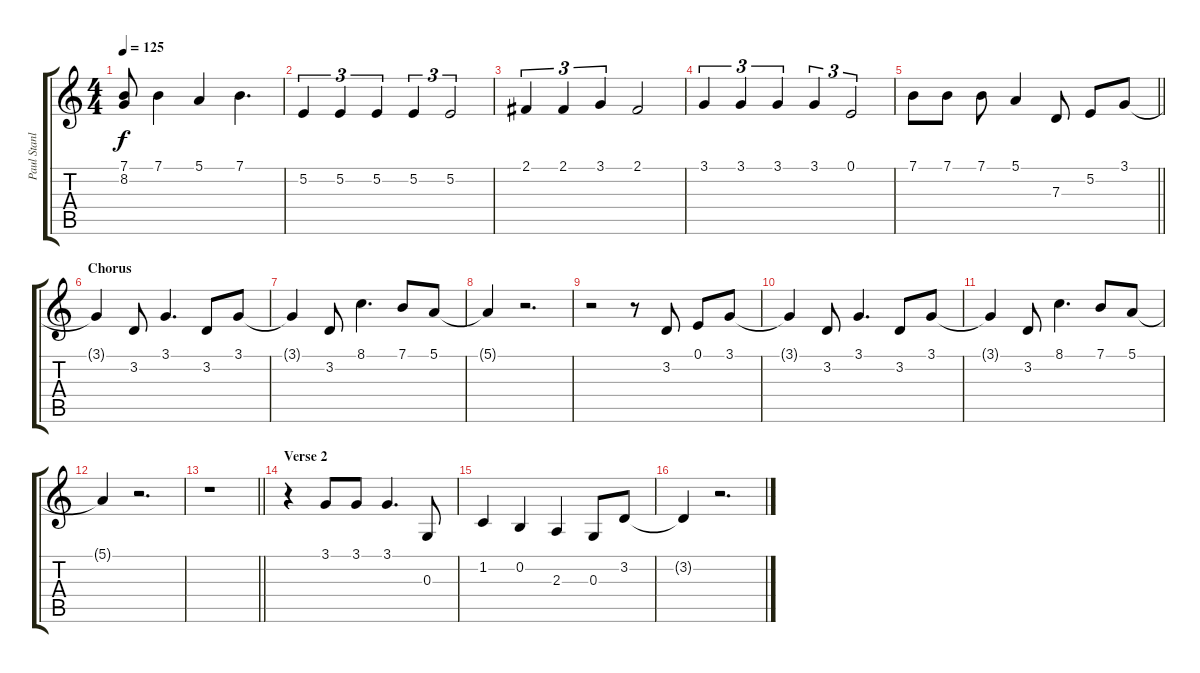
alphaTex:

\track ("Paul Stanley" "Paul Stanl") {instrument synthbrass1}
\staff {score tabs}
\tuning (E4 B3 G3 D3 A2 E2) {hide}
\ts (4 4)
\tempo 125
\clef g2
\ks c
(7.1{t} 8.2{t}).8{dy f} 7.1.4 5.1.4 7.1.4{d} |
5.2.4{tu (3 2)} 5.2.4{tu (3 2)} 5.2.4{tu (3 2)} 5.2.4{tu (3 2)} 5.2.2{tu (3 2)} |
2.1.4{tu (3 2)} 2.1.4{tu (3 2)} 3.1.4{tu (3 2)} 2.1.2 |
3.1.4{tu (3 2)} 3.1.4{tu (3 2)} 3.1.4{tu (3 2)} 3.1.4{tu (3 2)} 0.1.2{tu (3 2)} |
\barLineRight lightlight
7.1.8 7.1.8 7.1.8 5.1.4 7.3.8 5.2.8 3.1.8 |
\section ("" "Chorus")
3.1{t}.4 3.2.8 3.1.4{d} 3.2.8 3.1.8 |
3.1{t}.4 3.2.8 8.1.4{d} 7.1.8 5.1.8 |
5.1{t}.4 r.2{d} |
r.2 r.8 3.2.8 0.1.8 3.1.8 |
3.1{t}.4 3.2.8 3.1.4{d} 3.2.8 3.1.8 |
3.1{t}.4 3.2.8 8.1.4{d} 7.1.8 5.1.8 |
5.1{t}.4 r.2{d} |
\barLineRight lightlight
r.1 |
\section ("" "Verse 2")
r.4 3.1.8 3.1.8 3.1.4{d} 0.3.8 |
1.2.4 0.2.4 2.3.4 0.3.8 3.2.8 |
3.2{t}.4 r.2{d}
